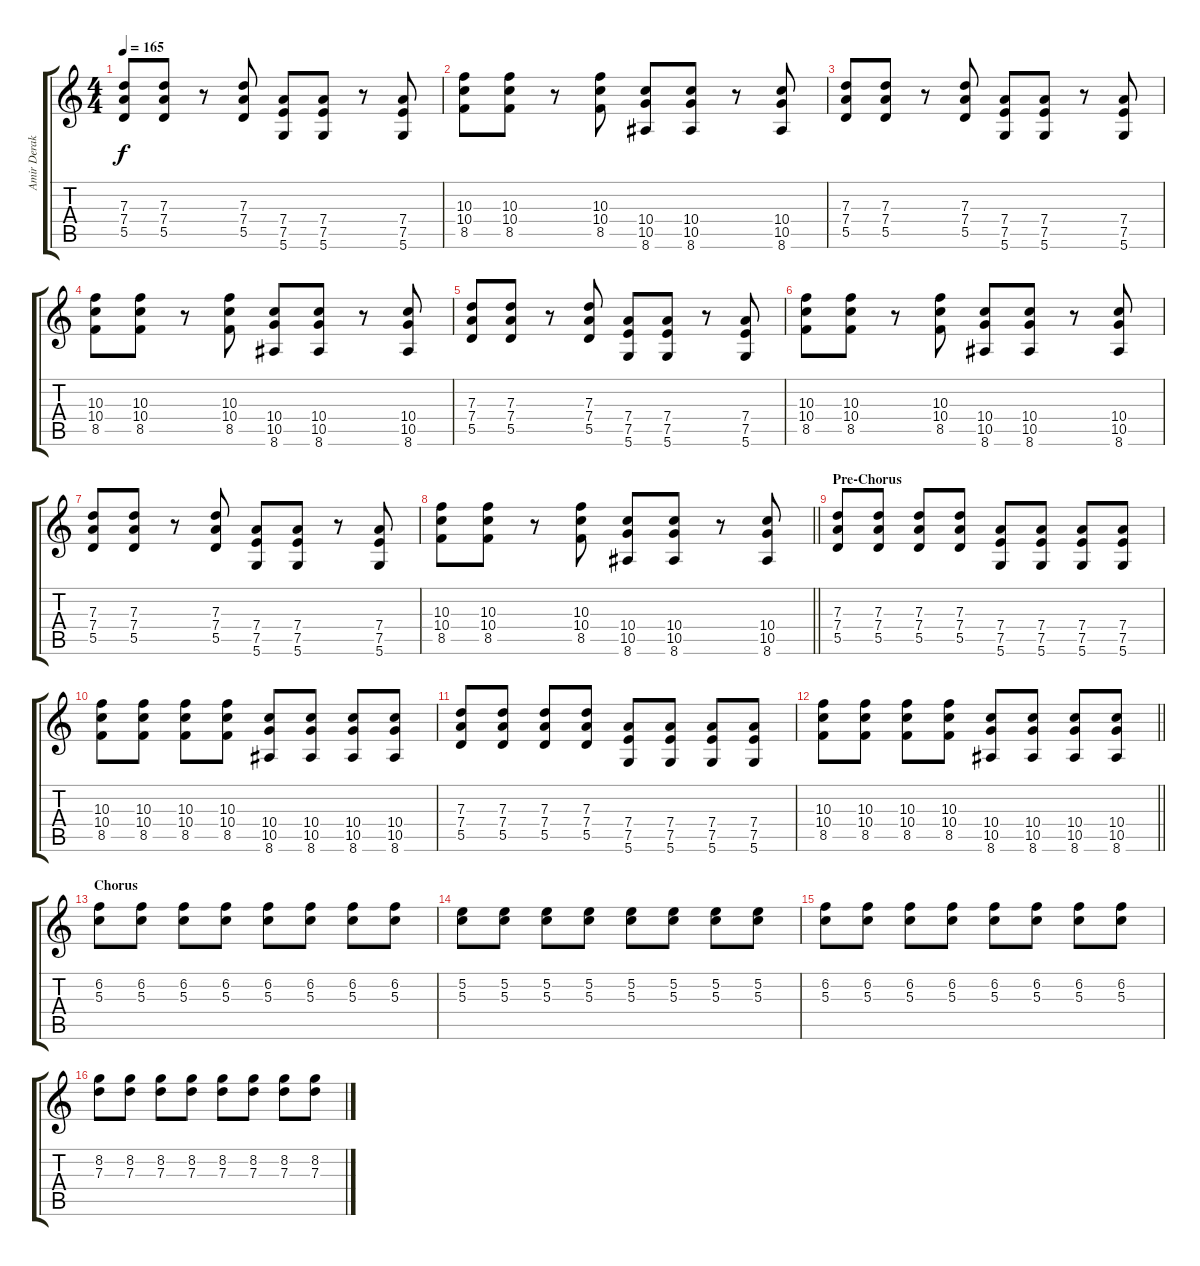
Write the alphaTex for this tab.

\track ("Amir Derakh-Lead Guitar" "Amir Derak") {instrument distortionguitar}
\staff {score tabs}
\tuning (E4 B3 G3 D3 A2 D2) {hide}
\ts (4 4)
\tempo 165
\clef g2
\ks c
(7.3 7.4 5.5).8{dy f} (7.3 7.4 5.5).8 r.8 (7.3 7.4 5.5).8 (7.4 7.5 5.6).8 (7.4 7.5 5.6).8 r.8 (7.4 7.5 5.6).8 |
(10.3 10.4 8.5).8 (10.3 10.4 8.5).8 r.8 (10.3 10.4 8.5).8 (10.4 10.5 8.6).8 (10.4 10.5 8.6).8 r.8 (10.4 10.5 8.6).8 |
(7.3 7.4 5.5).8 (7.3 7.4 5.5).8 r.8 (7.3 7.4 5.5).8 (7.4 7.5 5.6).8 (7.4 7.5 5.6).8 r.8 (7.4 7.5 5.6).8 |
(10.3 10.4 8.5).8 (10.3 10.4 8.5).8 r.8 (10.3 10.4 8.5).8 (10.4 10.5 8.6).8 (10.4 10.5 8.6).8 r.8 (10.4 10.5 8.6).8 |
(7.3 7.4 5.5).8 (7.3 7.4 5.5).8 r.8 (7.3 7.4 5.5).8 (7.4 7.5 5.6).8 (7.4 7.5 5.6).8 r.8 (7.4 7.5 5.6).8 |
(10.3 10.4 8.5).8 (10.3 10.4 8.5).8 r.8 (10.3 10.4 8.5).8 (10.4 10.5 8.6).8 (10.4 10.5 8.6).8 r.8 (10.4 10.5 8.6).8 |
(7.3 7.4 5.5).8 (7.3 7.4 5.5).8 r.8 (7.3 7.4 5.5).8 (7.4 7.5 5.6).8 (7.4 7.5 5.6).8 r.8 (7.4 7.5 5.6).8 |
\barLineRight lightlight
(10.3 10.4 8.5).8 (10.3 10.4 8.5).8 r.8 (10.3 10.4 8.5).8 (10.4 10.5 8.6).8 (10.4 10.5 8.6).8 r.8 (10.4 10.5 8.6).8 |
\section ("" "Pre-Chorus")
(7.3 7.4 5.5).8 (7.3 7.4 5.5).8 (7.3 7.4 5.5).8 (7.3 7.4 5.5).8 (7.4 7.5 5.6).8 (7.4 7.5 5.6).8 (7.4 7.5 5.6).8 (7.4 7.5 5.6).8 |
(10.3 10.4 8.5).8 (10.3 10.4 8.5).8 (10.3 10.4 8.5).8 (10.3 10.4 8.5).8 (10.4 10.5 8.6).8 (10.4 10.5 8.6).8 (10.4 10.5 8.6).8 (10.4 10.5 8.6).8 |
(7.3 7.4 5.5).8 (7.3 7.4 5.5).8 (7.3 7.4 5.5).8 (7.3 7.4 5.5).8 (7.4 7.5 5.6).8 (7.4 7.5 5.6).8 (7.4 7.5 5.6).8 (7.4 7.5 5.6).8 |
\barLineRight lightlight
(10.3 10.4 8.5).8 (10.3 10.4 8.5).8 (10.3 10.4 8.5).8 (10.3 10.4 8.5).8 (10.4 10.5 8.6).8 (10.4 10.5 8.6).8 (10.4 10.5 8.6).8 (10.4 10.5 8.6).8 |
\section ("" "Chorus")
(6.2 5.3).8{volume 8} (6.2 5.3).8 (6.2 5.3).8 (6.2 5.3).8 (6.2 5.3).8 (6.2 5.3).8 (6.2 5.3).8 (6.2 5.3).8 |
(5.2 5.3).8 (5.2 5.3).8 (5.2 5.3).8 (5.2 5.3).8 (5.2 5.3).8 (5.2 5.3).8 (5.2 5.3).8 (5.2 5.3).8 |
(6.2 5.3).8 (6.2 5.3).8 (6.2 5.3).8 (6.2 5.3).8 (6.2 5.3).8 (6.2 5.3).8 (6.2 5.3).8 (6.2 5.3).8 |
(8.2 7.3).8 (8.2 7.3).8 (8.2 7.3).8 (8.2 7.3).8 (8.2 7.3).8 (8.2 7.3).8 (8.2 7.3).8 (8.2 7.3).8
